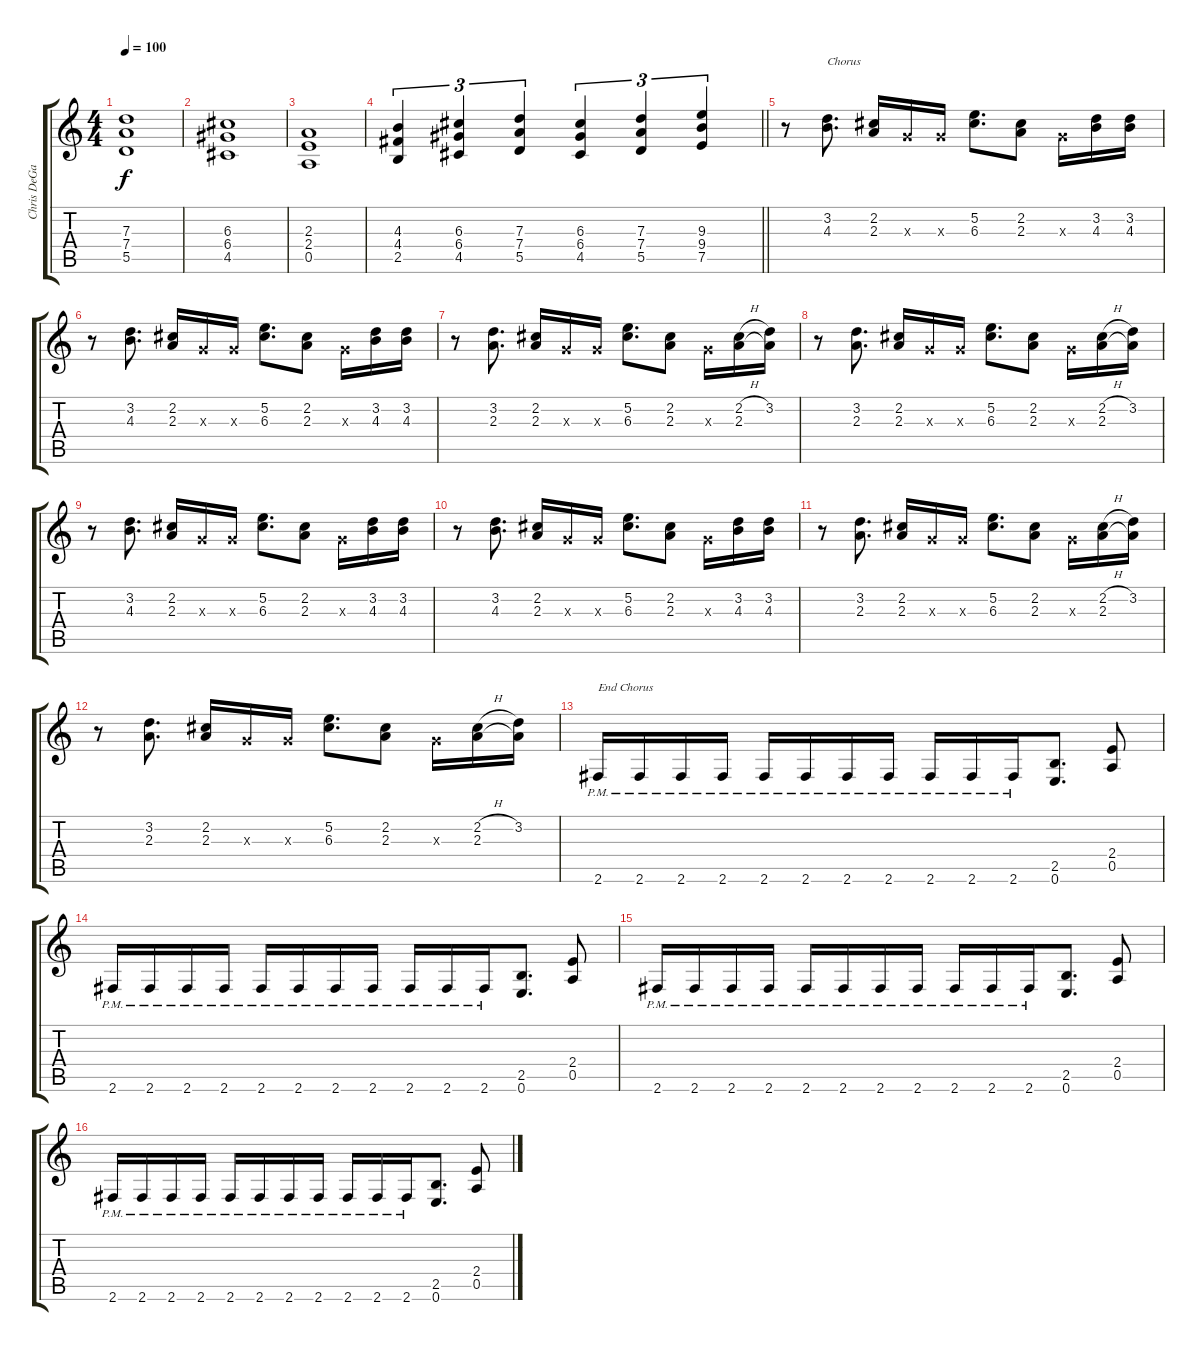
\track ("Chris DeGarmo" "Chris DeGa") {instrument overdrivenguitar bank 1}
\staff {score tabs}
\tuning (E4 B3 G3 D3 A2 E2) {hide}
\ts (4 4)
\tempo 100
\clef g2
\ks c
(7.3 7.4 5.5).1{dy f} |
(6.3 6.4 4.5).1 |
(2.3 2.4 0.5).1 |
\barLineRight lightlight
(4.3 4.4 2.5).4{tu (3 2)} (6.3 6.4 4.5).4{tu (3 2)} (7.3 7.4 5.5).4{tu (3 2)} (6.3 6.4 4.5).4{tu (3 2)} (7.3 7.4 5.5).4{tu (3 2)} (9.3 9.4 7.5).4{tu (3 2)} |
r.8 (3.2 4.3).8{d txt "Chorus"} (2.2 2.3).16 0.3{x}.16 0.3{x}.16 (5.2 6.3).8{d} (2.2 2.3).8 0.3{x}.16 (3.2 4.3).16 (3.2 4.3).16 |
r.8 (3.2 4.3).8{d} (2.2 2.3).16 0.3{x}.16 0.3{x}.16 (5.2 6.3).8{d} (2.2 2.3).8 0.3{x}.16 (3.2 4.3).16 (3.2 4.3).16 |
r.8 (3.2 2.3).8{d} (2.2 2.3).16 0.3{x}.16 0.3{x}.16 (5.2 6.3).8{d} (2.2 2.3).8 0.3{x}.16 (2.2{h} 2.3).16 (3.2 2.3{t}).16 |
r.8 (3.2 2.3).8{d} (2.2 2.3).16 0.3{x}.16 0.3{x}.16 (5.2 6.3).8{d} (2.2 2.3).8 0.3{x}.16 (2.2{h} 2.3).16 (3.2 2.3{t}).16 |
r.8 (3.2 4.3).8{d} (2.2 2.3).16 0.3{x}.16 0.3{x}.16 (5.2 6.3).8{d} (2.2 2.3).8 0.3{x}.16 (3.2 4.3).16 (3.2 4.3).16 |
r.8 (3.2 4.3).8{d} (2.2 2.3).16 0.3{x}.16 0.3{x}.16 (5.2 6.3).8{d} (2.2 2.3).8 0.3{x}.16 (3.2 4.3).16 (3.2 4.3).16 |
r.8 (3.2 2.3).8{d} (2.2 2.3).16 0.3{x}.16 0.3{x}.16 (5.2 6.3).8{d} (2.2 2.3).8 0.3{x}.16 (2.2{h} 2.3).16 (3.2 2.3{t}).16 |
r.8 (3.2 2.3).8{d} (2.2 2.3).16 0.3{x}.16 0.3{x}.16 (5.2 6.3).8{d} (2.2 2.3).8 0.3{x}.16 (2.2{h} 2.3).16 (3.2 2.3{t}).16 |
2.6{pm}.16{txt "End Chorus"} 2.6{pm}.16 2.6{pm}.16 2.6{pm}.16 2.6{pm}.16 2.6{pm}.16 2.6{pm}.16 2.6{pm}.16 2.6{pm}.16 2.6{pm}.16 2.6{pm}.16 (2.5 0.6).8{d} (2.4 0.5).8 |
2.6{pm}.16 2.6{pm}.16 2.6{pm}.16 2.6{pm}.16 2.6{pm}.16 2.6{pm}.16 2.6{pm}.16 2.6{pm}.16 2.6{pm}.16 2.6{pm}.16 2.6{pm}.16 (2.5 0.6).8{d} (2.4 0.5).8 |
2.6{pm}.16 2.6{pm}.16 2.6{pm}.16 2.6{pm}.16 2.6{pm}.16 2.6{pm}.16 2.6{pm}.16 2.6{pm}.16 2.6{pm}.16 2.6{pm}.16 2.6{pm}.16 (2.5 0.6).8{d} (2.4 0.5).8 |
2.6{pm}.16 2.6{pm}.16 2.6{pm}.16 2.6{pm}.16 2.6{pm}.16 2.6{pm}.16 2.6{pm}.16 2.6{pm}.16 2.6{pm}.16 2.6{pm}.16 2.6{pm}.16 (2.5 0.6).8{d} (2.4 0.5).8
